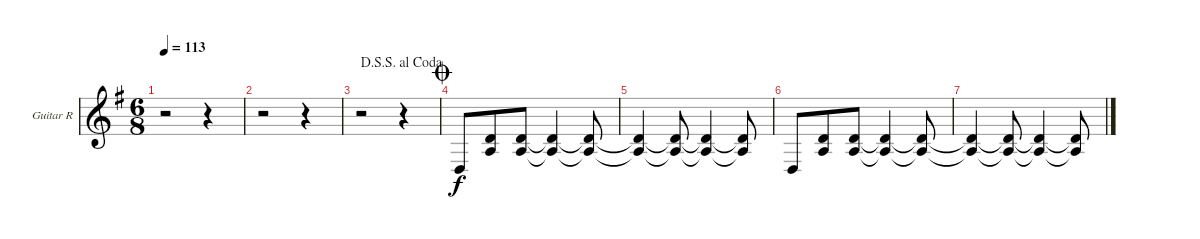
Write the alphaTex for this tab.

\bracketExtendMode groupsimilarinstruments
\firstSystemTrackNameOrientation horizontal
\otherSystemsTrackNameOrientation horizontal
\track ("Guitar R" "Guitar R") {instrument distortionguitar}
\staff {score}
\tuning (D4 A3 F3 C3 G2 D2)
\ts (6 8)
\tempo 113
\clef g2
\ks g
r.2{dy f} r.4 |
r.2 r.4 |
\jump dalsegnosegnoalcoda
r.2 r.4 |
\jump coda
0.6{pm}.8 (2.4 2.5).8 (2.4 2.5).8 (2.4{t} 2.5{t}).4 (2.4{t} 2.5{t}).8 |
(2.4{t} 2.5{t}).4 (2.4{t} 2.5{t}).8 (2.4{t} 2.5{t}).4 (2.4{t} 2.5{t}).8 |
0.6{pm}.8 (2.4 2.5).8 (2.4 2.5).8 (2.4{t} 2.5{t}).4 (2.4{t} 2.5{t}).8 |
(2.4{t} 2.5{t}).4 (2.4{t} 2.5{t}).8 (2.4{t} 2.5{t}).4 (2.4{t} 2.5{t}).8
